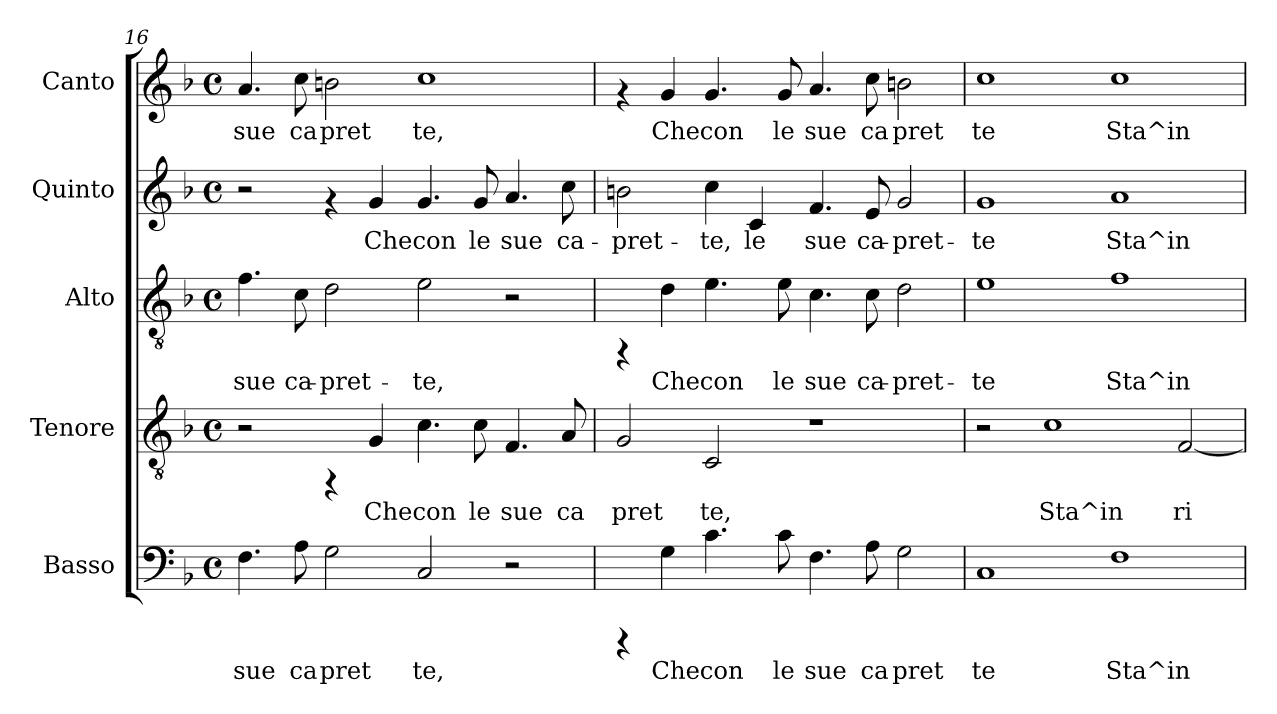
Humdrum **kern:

**kern	**text	**kern	**text	**kern	**text	**kern	**text	**kern	**text
*part5	*part5	*part4	*part4	*part3	*part3	*part2	*part2	*part1	*part1
*staff5	*staff5	*staff4	*staff4	*staff3	*staff3	*staff2	*staff2	*staff1	*staff1
*I"Basso	*	*I"Tenore	*	*I"Alto	*	*I"Quinto	*	*I"Canto	*
*clefF4	*	*clefGv2	*	*clefGv2	*	*clefG2	*	*clefG2	*
*ITrd-3c-5	*	*ITrd-3c-5	*	*ITrd-3c-5	*	*	*	*ITrd-3c-5	*
*k[b-e-]	*	*k[b-e-]	*	*k[b-e-]	*	*k[b-]	*	*k[b-e-]	*
*B-:	*	*B-:	*	*B-:	*	*F:	*	*B-:	*
*M4/4	*	*M4/4	*	*M4/4	*	*M4/4	*	*M4/4	*
*met(c)	*	*met(c)	*	*met(c)	*	*met(c)	*	*met(c)	*
=16	=16	=16	=16	=16	=16	=16	=16	=16	=16
!	!LO:LY:b:cj	!	!	!	!LO:LY:b:cj	!	!	!	!LO:LY:b:cj
4.B-\	sue	2r	.	4.b-\	sue	2r	.	4.dd/	sue
!	!LO:LY:b:cj	!	!	!	!LO:LY:b:cj	!	!	!	!LO:LY:b:cj
8d\	ca	.	.	8f\	ca-	.	.	8ff\	ca
!	!LO:LY:b:cj	!	!	!	!LO:LY:b:cj	!	!	!	!LO:LY:b:cj
2c\	pret	4rFF	.	2g\	-pret-	4rf	.	2een\	pret
!	!	!	!LO:LY:b:cj	!	!	!	!LO:LY:b:cj	!	!
.	.	4c/	Che	.	.	4g/	Che	.	.
!	!LO:LY:b:cj	!	!LO:LY:b:cj	!	!LO:LY:b:cj	!	!LO:LY:b:cj	!	!LO:LY:b:cj
2F/	te,	4.f\	con	2a\	-te,	4.g/	con	1ff	te,
!	!	!	!LO:LY:b:cj	!	!	!	!LO:LY:b:cj	!	!
.	.	8f\	le	.	.	8g/	le	.	.
!	!	!	!LO:LY:b:cj	!	!	!	!LO:LY:b:cj	!	!
2r	.	4.B-/	sue	2r	.	4.a/	sue	.	.
!	!	!	!LO:LY:b:cj	!	!	!	!LO:LY:b:cj	!	!
.	.	8d/	ca	.	.	8cc\	ca-	.	.
=17	=17	=17	=17	=17	=17	=17	=17	=17	=17
!	!	!	!LO:LY:b:cj	!	!	!	!LO:LY:b:cj	!	!
4rCCC	.	2c/	pret	4rFF	.	2bn\	-pret-	4rf	.
!	!LO:LY:b:cj	!	!	!	!LO:LY:b:cj	!	!	!	!LO:LY:b:cj
4c\	Che	.	.	4g\	Che	.	.	4cc/	Che
!	!LO:LY:b:cj	!	!LO:LY:b:cj	!	!LO:LY:b:cj	!	!LO:LY:b:cj	!	!LO:LY:b:cj
4.f\	con	2F/	te,	4.a\	con	4cc\	-te,	4.cc/	con
!	!	!	!	!	!	!	!LO:LY:b:cj	!	!
.	.	.	.	.	.	4c/	le	.	.
!	!LO:LY:b:cj	!	!	!	!LO:LY:b:cj	!	!	!	!LO:LY:b:cj
8f\	le	.	.	8a\	le	.	.	8cc/	le
!	!LO:LY:b:cj	!	!	!	!LO:LY:b:cj	!	!LO:LY:b:cj	!	!LO:LY:b:cj
4.B-\	sue	1r	.	4.f\	sue	4.f/	sue	4.dd/	sue
!	!LO:LY:b:cj	!	!	!	!LO:LY:b:cj	!	!LO:LY:b:cj	!	!LO:LY:b:cj
8d\	ca	.	.	8f\	ca-	8e/	ca-	8ff\	ca
!	!LO:LY:b:cj	!	!	!	!LO:LY:b:cj	!	!LO:LY:b:cj	!	!LO:LY:b:cj
2c\	pret	.	.	2g\	-pret-	2g/	-pret-	2een\	pret
=18	=18	=18	=18	=18	=18	=18	=18	=18	=18
!	!LO:LY:b:cj	!	!	!	!LO:LY:b:cj	!	!LO:LY:b:cj	!	!LO:LY:b:cj
1F	te	2r	.	1a	-te	1g	-te	1ff	te
!	!	!	!LO:LY:b:cj	!	!	!	!	!	!
.	.	1f	Sta^in	.	.	.	.	.	.
!	!LO:LY:b:cj	!	!	!	!LO:LY:b:cj	!	!LO:LY:b:cj	!	!LO:LY:b:cj
1B-	Sta^in	.	.	1b-	Sta^in	1a	Sta^in	1ff	Sta^in
!	!	!	!LO:LY:b:cj	!	!	!	!	!	!
.	.	[<2B-/	ri	.	.	.	.	.	.
=	=	=	=	=	=	=	=	=	=
*-	*-	*-	*-	*-	*-	*-	*-	*-	*-
